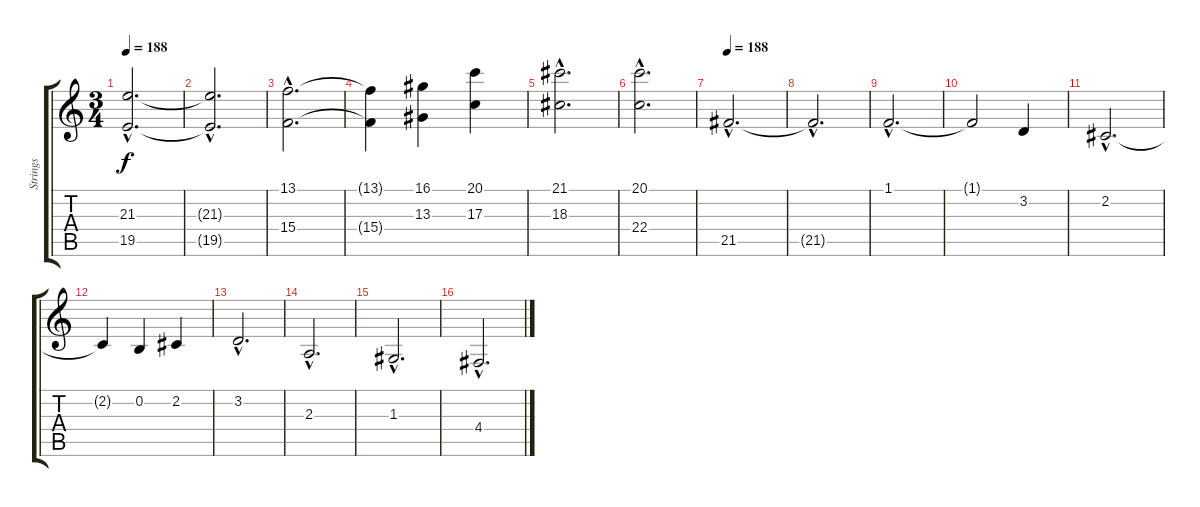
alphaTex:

\track ("Strings" "Strings") {instrument stringensemble1}
\staff {score tabs}
\tuning (E4 B3 G3 D3 A2 E2) {hide}
\ts (3 4)
\tempo 188
\clef g2
\ks c
(21.3{hac} 19.5{hac}).2{d dy f} |
(21.3{hac t} 19.5{hac t}).2{d} |
(13.1{hac} 15.4{hac}).2{d} |
(13.1{t} 15.4{t}).4 (16.1 13.3).4 (20.1 17.3).4 |
(21.1{hac} 18.3{hac}).2{d} |
(20.1{hac} 22.4{hac}).2{d} |
\tempo 188
21.5{hac}.2{d volume 14} |
21.5{hac t}.2{d} |
1.1{hac}.2{d} |
1.1{t}.2 3.2.4 |
2.2{hac}.2{d} |
2.2{t}.4 0.2.4 2.2.4 |
3.2{hac}.2{d} |
2.3{hac}.2{d} |
1.3{hac}.2{d} |
4.4{hac}.2{d}
